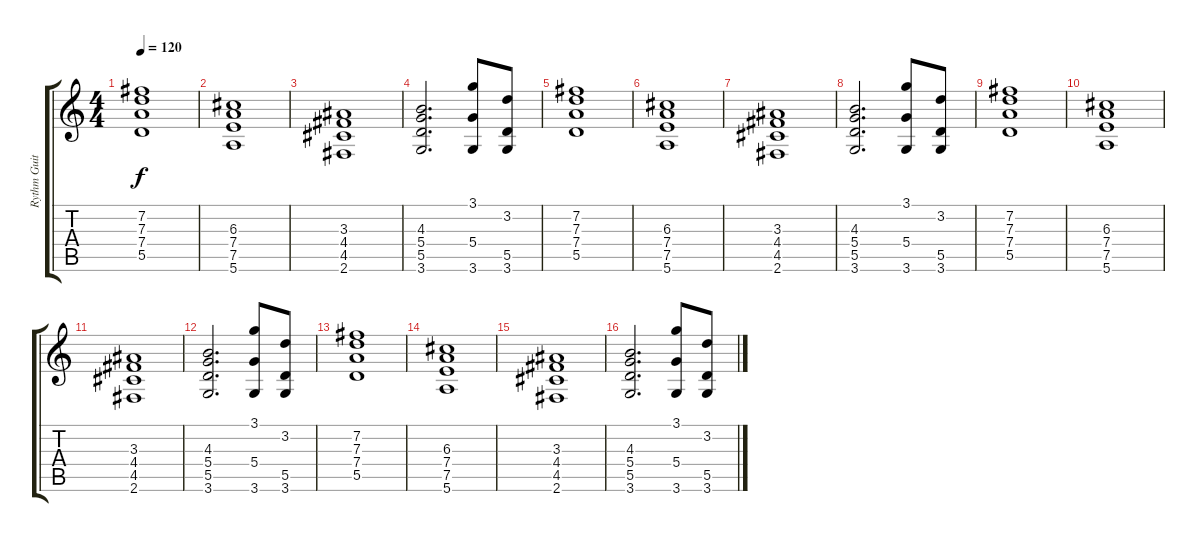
\track ("Rythm Guitar Acoustic" "Rythm Guit") {instrument acousticguitarsteel}
\staff {score tabs}
\tuning (E4 B3 G3 D3 A2 E2) {hide}
\ts (4 4)
\tempo 120
\clef g2
\ks c
(7.2 7.3 7.4 5.5).1{dy f} |
(6.3 7.4 7.5 5.6).1 |
(3.3 4.4 4.5 2.6).1 |
(4.3 5.4 5.5 3.6).2{d} (3.1 5.4 3.6).8 (3.2 5.5 3.6).8 |
(7.2 7.3 7.4 5.5).1 |
(6.3 7.4 7.5 5.6).1 |
(3.3 4.4 4.5 2.6).1 |
(4.3 5.4 5.5 3.6).2{d} (3.1 5.4 3.6).8 (3.2 5.5 3.6).8 |
(7.2 7.3 7.4 5.5).1 |
(6.3 7.4 7.5 5.6).1 |
(3.3 4.4 4.5 2.6).1 |
(4.3 5.4 5.5 3.6).2{d} (3.1 5.4 3.6).8 (3.2 5.5 3.6).8 |
(7.2 7.3 7.4 5.5).1 |
(6.3 7.4 7.5 5.6).1 |
(3.3 4.4 4.5 2.6).1 |
(4.3 5.4 5.5 3.6).2{d} (3.1 5.4 3.6).8 (3.2 5.5 3.6).8
